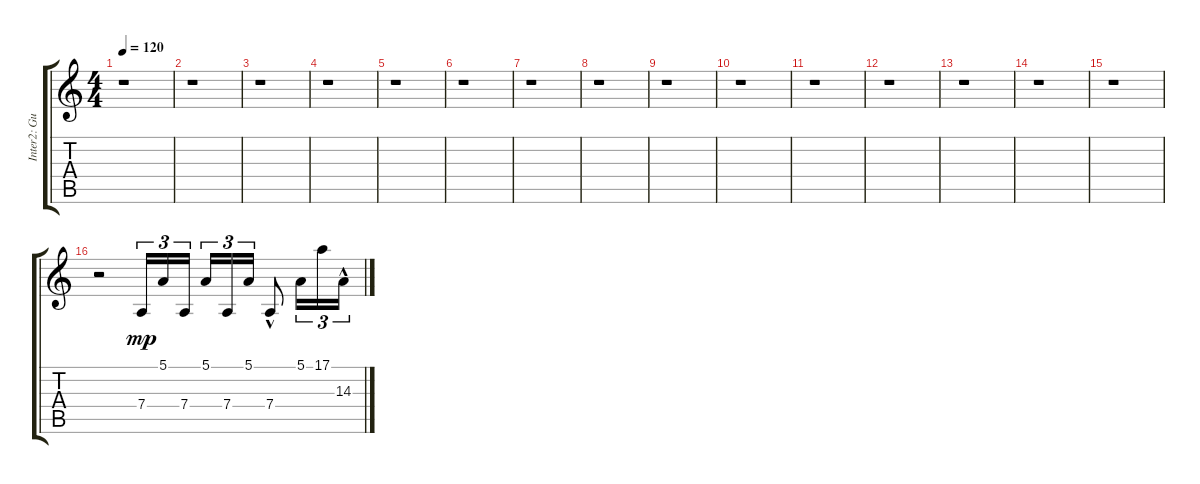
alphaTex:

\track ("Inter2: Guitar      " "Inter2: Gu") {instrument dulcimer}
\staff {score tabs}
\tuning (E4 B3 G3 D3 A2 E2) {hide}
\ts (4 4)
\tempo 120
\clef g2
\ks c
r.1{dy mp} |
r.1 |
r.1 |
r.1 |
r.1 |
r.1 |
r.1 |
r.1 |
r.1 |
r.1 |
r.1 |
r.1 |
r.1 |
r.1 |
r.1 |
r.2 7.4.16{tu (3 2)} 5.1.16{tu (3 2)} 7.4.16{tu (3 2)} 5.1.16{tu (3 2)} 7.4.16{tu (3 2)} 5.1.16{tu (3 2)} 7.4{hac}.8 5.1.16{tu (3 2)} 17.1.16{tu (3 2)} 14.3{hac}.16{tu (3 2)}
